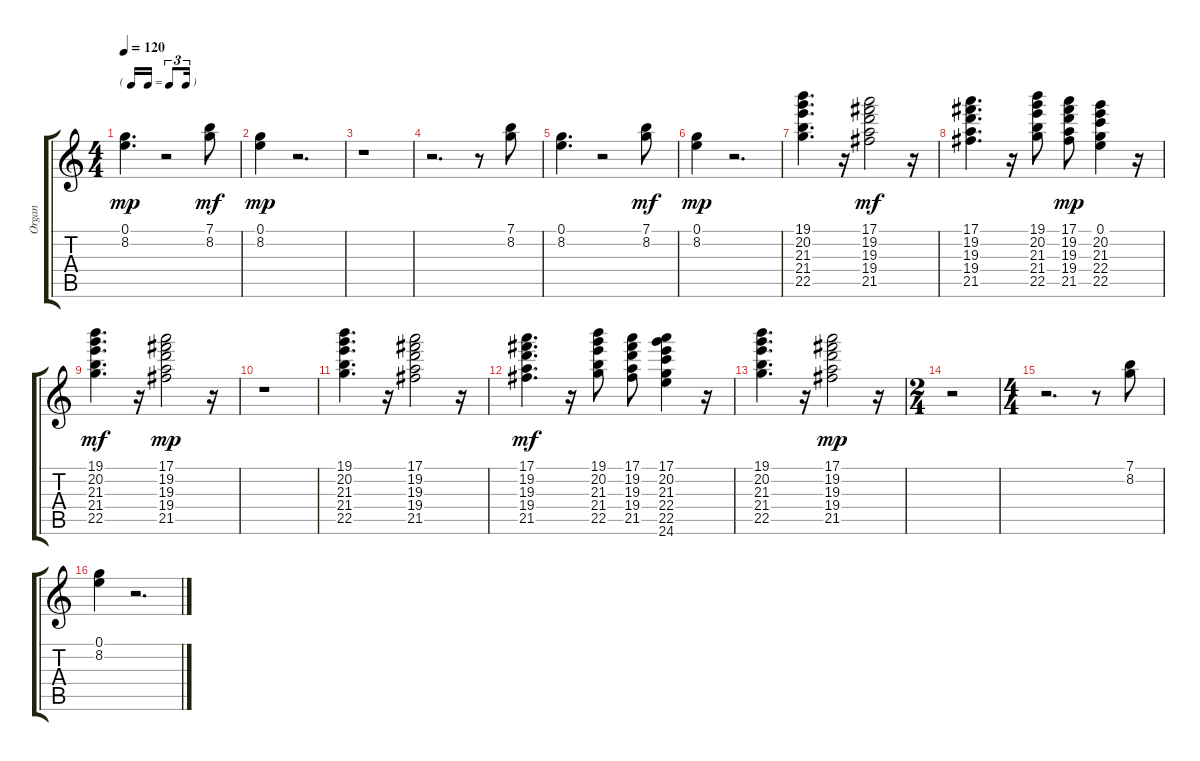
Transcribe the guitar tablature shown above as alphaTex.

\track ("Organ" "Organ") {instrument overdrivenguitar}
\staff {score tabs}
\tuning (E4 B3 G3 D3 A2 E2) {hide}
\ts (4 4)
\tf triplet16th
\tempo 120
\clef g2
\ks c
(0.1 8.2).4{d dy mp} r.2 (7.1 8.2).8{dy mf} |
(0.1 8.2).4{dy mp} r.2{d} |
r.1 |
r.2{d} r.8 (7.1 8.2).8 |
(0.1 8.2).4{d} r.2 (7.1 8.2).8{dy mf} |
(0.1 8.2).4{dy mp} r.2{d} |
(19.1 20.2 21.3 21.4 22.5).4{d} r.16 (17.1 19.2 19.3 19.4 21.5).2{dy mf} r.16 |
(17.1 19.2 19.3 19.4 21.5).4{d} r.16 (19.1 20.2 21.3 21.4 22.5).8 (17.1 19.2 19.3 19.4 21.5).8{dy mp} (0.1 20.2 21.3 22.4 22.5).4 r.16 |
(19.1 20.2 21.3 21.4 22.5).4{d dy mf} r.16 (17.1 19.2 19.3 19.4 21.5).2{dy mp} r.16 |
r.1 |
(19.1 20.2 21.3 21.4 22.5).4{d} r.16 (17.1 19.2 19.3 19.4 21.5).2 r.16 |
(17.1 19.2 19.3 19.4 21.5).4{d dy mf} r.16 (19.1 20.2 21.3 21.4 22.5).8 (17.1 19.2 19.3 19.4 21.5).8 (17.1 20.2 21.3 22.4 22.5 24.6).4 r.16 |
(19.1 20.2 21.3 21.4 22.5).4{d} r.16 (17.1 19.2 19.3 19.4 21.5).2{dy mp} r.16 |
\ts (2 4)
r.2 |
\ts (4 4)
r.2{d} r.8 (7.1 8.2).8 |
(0.1 8.2).4 r.2{d}
